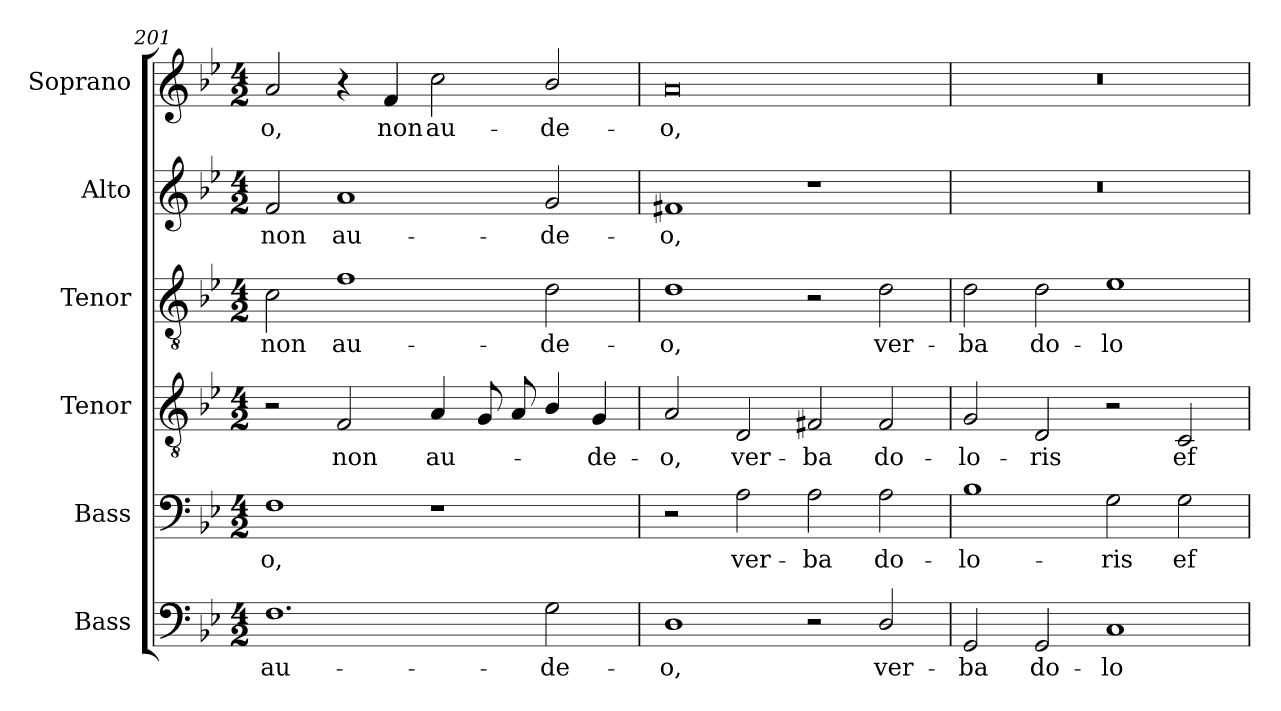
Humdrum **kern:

**kern	**text	**kern	**text	**kern	**text	**kern	**text	**kern	**text	**kern	**text
*part6	*part6	*part5	*part5	*part4	*part4	*part3	*part3	*part2	*part2	*part1	*part1
*staff6	*staff6	*staff5	*staff5	*staff4	*staff4	*staff3	*staff3	*staff2	*staff2	*staff1	*staff1
*I"Bass	*	*I"Bass	*	*I"Tenor	*	*I"Tenor	*	*I"Alto	*	*I"Soprano	*
*I'B2.	*	*I'B1.	*	*I'T2.	*	*I'T1.	*	*I'A.	*	*I'S.	*
!!LO:LB:g=z
*clefF4	*	*clefF4	*	*clefGv2	*	*clefGv2	*	*clefG2	*	*clefG2	*
*	*	*	*	*ITrd7c12	*	*ITrd7c12	*	*	*	*	*
*k[b-e-]	*	*k[b-e-]	*	*k[b-e-]	*	*k[b-e-]	*	*k[b-e-]	*	*k[b-e-]	*
*B-:	*	*B-:	*	*B-:	*	*B-:	*	*B-:	*	*B-:	*
*M4/2	*	*M4/2	*	*M4/2	*	*M4/2	*	*M4/2	*	*M4/2	*
=201	=201	=201	=201	=201	=201	=201	=201	=201	=201	=201	=201
!	!LO:LY:b:color=#000000	!	!	!	!	!	!	!	!	!	!
!	!	!	!LO:LY:b:color=#000000	!	!	!	!	!	!	!	!
!	!	!	!	!	!	!	!LO:LY:b:color=#000000	!	!	!	!
!	!	!	!	!	!	!	!	!	!LO:LY:b:color=#000000	!	!
!	!	!	!	!	!	!	!	!	!	!	!LO:LY:b:color=#000000
1.Fi	au-	1Fi	-o,	2r	.	2Ci\	non	2fi/	non	2ai/	-o,
!	!	!	!	!	!LO:LY:b:color=#000000	!	!	!	!	!	!
!	!	!	!	!	!	!	!LO:LY:b:color=#000000	!	!	!	!
!	!	!	!	!	!	!	!	!	!LO:LY:b:color=#000000	!	!
.	.	.	.	2FFi/	non	1Fi	au-	1ai	au-	4r	.
!	!	!	!	!	!	!	!	!	!	!	!LO:LY:b:color=#000000
.	.	.	.	.	.	.	.	.	.	4fi/	non
!	!	!	!	!	!LO:LY:b:color=#000000	!	!	!	!	!	!
!	!	!	!	!	!	!	!	!	!	!	!LO:LY:b:color=#000000
.	.	1r	.	4AAi/	au-	.	.	.	.	2cci\	au-
.	.	.	.	8GGi/	.	.	.	.	.	.	.
.	.	.	.	8AAi/	.	.	.	.	.	.	.
!	!LO:LY:b:color=#000000	!	!	!	!	!	!	!	!	!	!
!	!	!	!	!	!	!	!LO:LY:b:color=#000000	!	!	!	!
!	!	!	!	!	!	!	!	!	!LO:LY:b:color=#000000	!	!
!	!	!	!	!	!	!	!	!	!	!	!LO:LY:b:color=#000000
2Gi\	-de-	.	.	4BB-i/	.	2Di\	-de-	2gi/	-de-	2b-i/	-de-
!	!	!	!	!	!LO:LY:b:color=#000000	!	!	!	!	!	!
.	.	.	.	4GGi/	-de-	.	.	.	.	.	.
=202	=202	=202	=202	=202	=202	=202	=202	=202	=202	=202	=202
!	!LO:LY:b:color=#000000	!	!	!	!	!	!	!	!	!	!
!	!	!	!	!	!LO:LY:b:color=#000000	!	!	!	!	!	!
!	!	!	!	!	!	!	!LO:LY:b:color=#000000	!	!	!	!
!	!	!	!	!	!	!	!	!	!LO:LY:b:color=#000000	!	!
!	!	!	!	!	!	!	!	!	!	!	!LO:LY:b:color=#000000
1Di	-o,	2r	.	2AAi/	-o,	1Di	-o,	1f#Xi	-o,	0ai	-o,
!	!	!	!LO:LY:b:color=#000000	!	!	!	!	!	!	!	!
!	!	!	!	!	!LO:LY:b:color=#000000	!	!	!	!	!	!
.	.	2Ai\	ver-	2DDi/	ver-	.	.	.	.	.	.
!	!	!	!LO:LY:b:color=#000000	!	!	!	!	!	!	!	!
!	!	!	!	!	!LO:LY:b:color=#000000	!	!	!	!	!	!
2r	.	2Ai\	-ba	2FF#Xi/	-ba	2r	.	1r	.	.	.
!	!LO:LY:b:color=#000000	!	!	!	!	!	!	!	!	!	!
!	!	!	!LO:LY:b:color=#000000	!	!	!	!	!	!	!	!
!	!	!	!	!	!LO:LY:b:color=#000000	!	!	!	!	!	!
!	!	!	!	!	!	!	!LO:LY:b:color=#000000	!	!	!	!
2Di/	ver-	2Ai\	do-	2FF#i/	do-	2Di\	ver-	.	.	.	.
=203	=203	=203	=203	=203	=203	=203	=203	=203	=203	=203	=203
!	!LO:LY:b:color=#000000	!	!	!	!	!	!	!	!	!	!
!	!	!	!LO:LY:b:color=#000000	!	!	!	!	!	!	!	!
!	!	!	!	!	!LO:LY:b:color=#000000	!	!	!	!	!	!
!	!	!	!	!	!	!	!LO:LY:b:color=#000000	!LO:N:vis=1	!	!LO:N:vis=1	!
2GGi/	-ba	1B-i	-lo-	2GGi/	-lo-	2Di\	-ba	0r	.	0r	.
!	!LO:LY:b:color=#000000	!	!	!	!	!	!	!	!	!	!
!	!	!	!	!	!LO:LY:b:color=#000000	!	!	!	!	!	!
!	!	!	!	!	!	!	!LO:LY:b:color=#000000	!	!	!	!
2GGi/	do-	.	.	2DDi/	-ris	2Di\	do-	.	.	.	.
!	!LO:LY:b:color=#000000	!	!	!	!	!	!	!	!	!	!
!	!	!	!LO:LY:b:color=#000000	!	!	!	!	!	!	!	!
!	!	!	!	!	!	!	!LO:LY:b:color=#000000	!	!	!	!
1Ci	-lo-	2Gi\	-ris	2r	.	1E-i	-lo-	.	.	.	.
!	!	!	!LO:LY:b:color=#000000	!	!	!	!	!	!	!	!
!	!	!	!	!	!LO:LY:b:color=#000000	!	!	!	!	!	!
.	.	2Gi\	ef-	2CCi/	ef-	.	.	.	.	.	.
=	=	=	=	=	=	=	=	=	=	=	=
*-	*-	*-	*-	*-	*-	*-	*-	*-	*-	*-	*-
